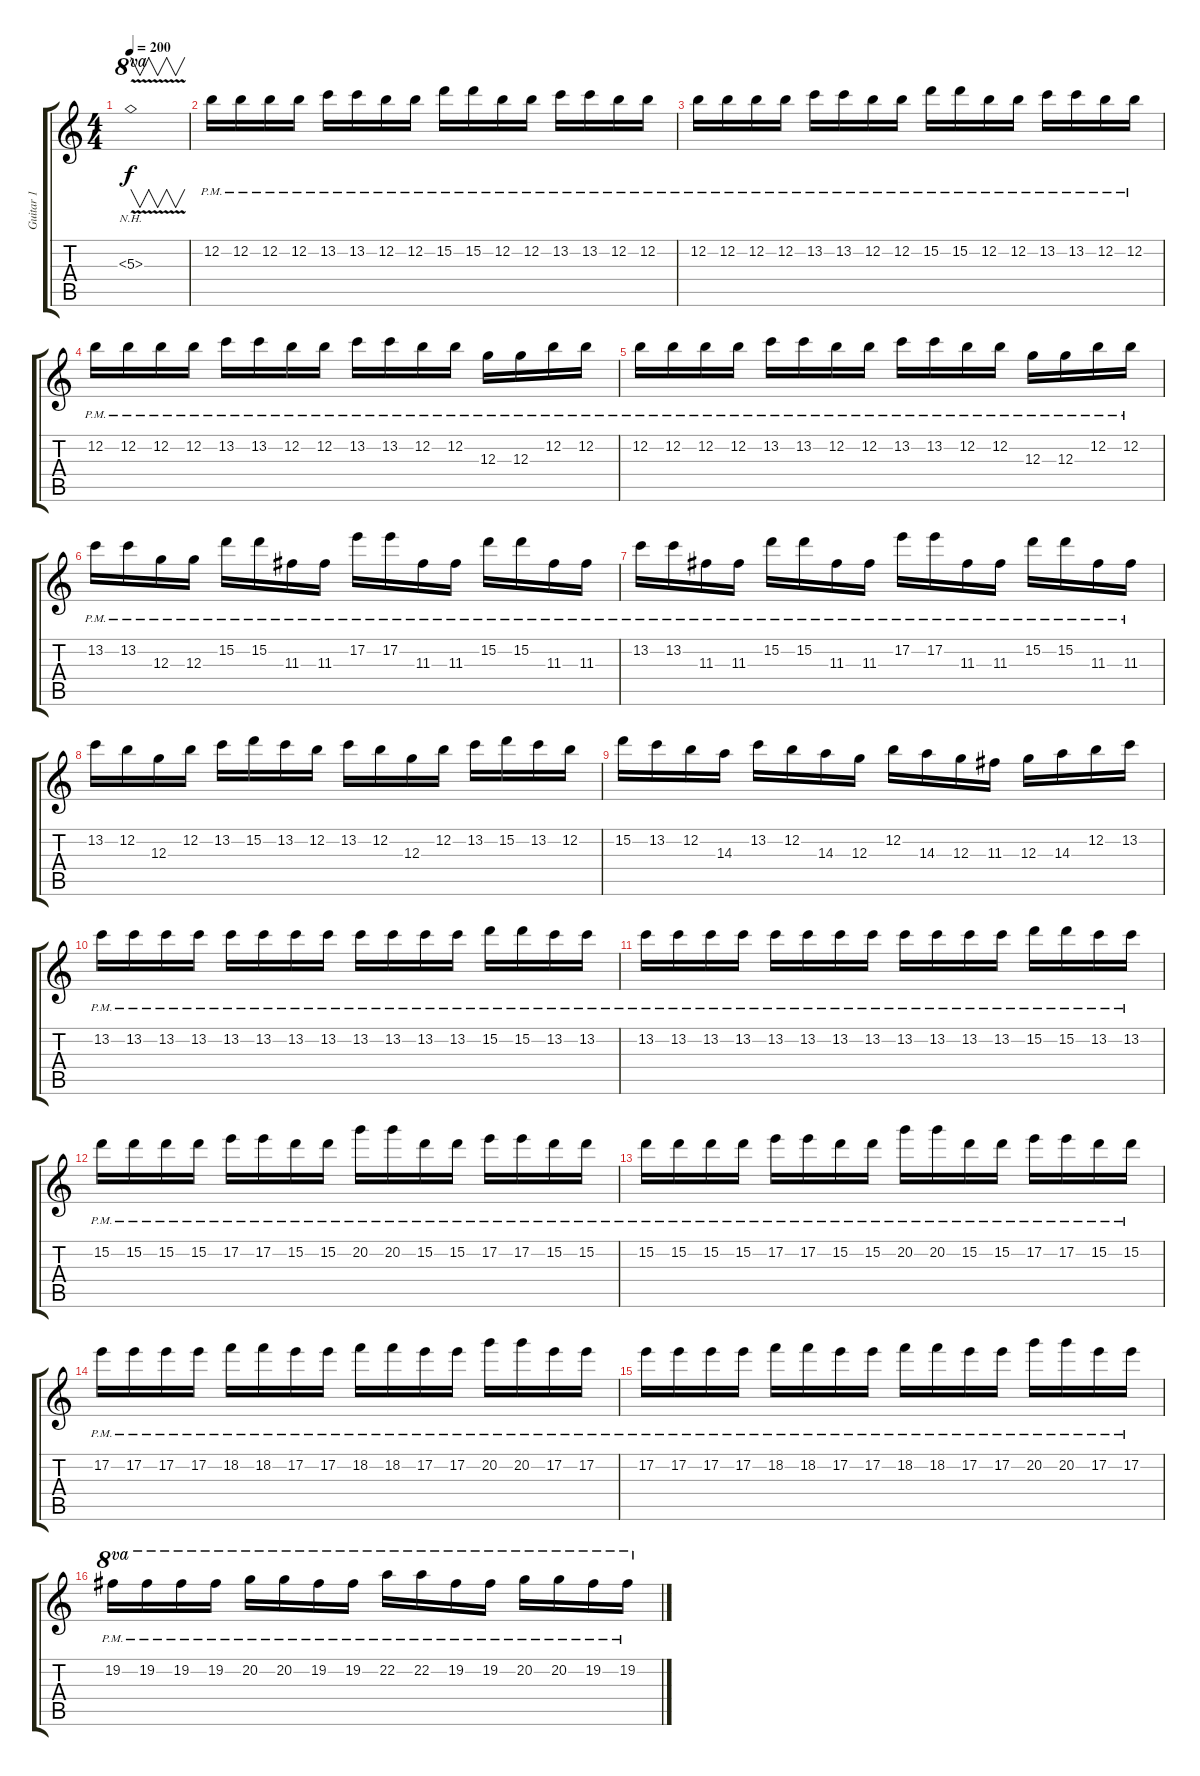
\track ("Guitar 1" "Guitar 1") {instrument overdrivenguitar}
\staff {score tabs}
\tuning (E4 B3 G3 D3 A2 E2) {hide}
\ts (4 4)
\tempo 200
\clef g2
\ks c
5.3{nh v}.1{v ot 8va dy f} |
12.2{pm}.16 12.2{pm}.16 12.2{pm}.16 12.2{pm}.16 13.2{pm}.16 13.2{pm}.16 12.2{pm}.16 12.2{pm}.16 15.2{pm}.16 15.2{pm}.16 12.2{pm}.16 12.2{pm}.16 13.2{pm}.16 13.2{pm}.16 12.2{pm}.16 12.2{pm}.16 |
12.2{pm}.16 12.2{pm}.16 12.2{pm}.16 12.2{pm}.16 13.2{pm}.16 13.2{pm}.16 12.2{pm}.16 12.2{pm}.16 15.2{pm}.16 15.2{pm}.16 12.2{pm}.16 12.2{pm}.16 13.2{pm}.16 13.2{pm}.16 12.2{pm}.16 12.2{pm}.16 |
12.2{pm}.16 12.2{pm}.16 12.2{pm}.16 12.2{pm}.16 13.2{pm}.16 13.2{pm}.16 12.2{pm}.16 12.2{pm}.16 13.2{pm}.16 13.2{pm}.16 12.2{pm}.16 12.2{pm}.16 12.3{pm}.16 12.3{pm}.16 12.2{pm}.16 12.2{pm}.16 |
12.2{pm}.16 12.2{pm}.16 12.2{pm}.16 12.2{pm}.16 13.2{pm}.16 13.2{pm}.16 12.2{pm}.16 12.2{pm}.16 13.2{pm}.16 13.2{pm}.16 12.2{pm}.16 12.2{pm}.16 12.3{pm}.16 12.3{pm}.16 12.2{pm}.16 12.2{pm}.16 |
13.2{pm}.16 13.2{pm}.16 12.3{pm}.16 12.3{pm}.16 15.2{pm}.16 15.2{pm}.16 11.3{pm}.16 11.3{pm}.16 17.2{pm}.16 17.2{pm}.16 11.3{pm}.16 11.3{pm}.16 15.2{pm}.16 15.2{pm}.16 11.3{pm}.16 11.3{pm}.16 |
13.2{pm}.16 13.2{pm}.16 11.3{pm}.16 11.3{pm}.16 15.2{pm}.16 15.2{pm}.16 11.3{pm}.16 11.3{pm}.16 17.2{pm}.16 17.2{pm}.16 11.3{pm}.16 11.3{pm}.16 15.2{pm}.16 15.2{pm}.16 11.3{pm}.16 11.3{pm}.16 |
13.2.16 12.2.16 12.3.16 12.2.16 13.2.16 15.2.16 13.2.16 12.2.16 13.2.16 12.2.16 12.3.16 12.2.16 13.2.16 15.2.16 13.2.16 12.2.16 |
15.2.16 13.2.16 12.2.16 14.3.16 13.2.16 12.2.16 14.3.16 12.3.16 12.2.16 14.3.16 12.3.16 11.3.16 12.3.16 14.3.16 12.2.16 13.2.16 |
13.2{pm}.16 13.2{pm}.16 13.2{pm}.16 13.2{pm}.16 13.2{pm}.16 13.2{pm}.16 13.2{pm}.16 13.2{pm}.16 13.2{pm}.16 13.2{pm}.16 13.2{pm}.16 13.2{pm}.16 15.2{pm}.16 15.2{pm}.16 13.2{pm}.16 13.2{pm}.16 |
13.2{pm}.16 13.2{pm}.16 13.2{pm}.16 13.2{pm}.16 13.2{pm}.16 13.2{pm}.16 13.2{pm}.16 13.2{pm}.16 13.2{pm}.16 13.2{pm}.16 13.2{pm}.16 13.2{pm}.16 15.2{pm}.16 15.2{pm}.16 13.2{pm}.16 13.2{pm}.16 |
15.2{pm}.16 15.2{pm}.16 15.2{pm}.16 15.2{pm}.16 17.2{pm}.16 17.2{pm}.16 15.2{pm}.16 15.2{pm}.16 20.2{pm}.16 20.2{pm}.16 15.2{pm}.16 15.2{pm}.16 17.2{pm}.16 17.2{pm}.16 15.2{pm}.16 15.2{pm}.16 |
15.2{pm}.16 15.2{pm}.16 15.2{pm}.16 15.2{pm}.16 17.2{pm}.16 17.2{pm}.16 15.2{pm}.16 15.2{pm}.16 20.2{pm}.16 20.2{pm}.16 15.2{pm}.16 15.2{pm}.16 17.2{pm}.16 17.2{pm}.16 15.2{pm}.16 15.2{pm}.16 |
17.2{pm}.16 17.2{pm}.16 17.2{pm}.16 17.2{pm}.16 18.2{pm}.16 18.2{pm}.16 17.2{pm}.16 17.2{pm}.16 18.2{pm}.16 18.2{pm}.16 17.2{pm}.16 17.2{pm}.16 20.2{pm}.16 20.2{pm}.16 17.2{pm}.16 17.2{pm}.16 |
17.2{pm}.16 17.2{pm}.16 17.2{pm}.16 17.2{pm}.16 18.2{pm}.16 18.2{pm}.16 17.2{pm}.16 17.2{pm}.16 18.2{pm}.16 18.2{pm}.16 17.2{pm}.16 17.2{pm}.16 20.2{pm}.16 20.2{pm}.16 17.2{pm}.16 17.2{pm}.16 |
19.2{pm}.16{ot 8va} 19.2{pm}.16{ot 8va} 19.2{pm}.16{ot 8va} 19.2{pm}.16{ot 8va} 20.2{pm}.16{ot 8va} 20.2{pm}.16{ot 8va} 19.2{pm}.16{ot 8va} 19.2{pm}.16{ot 8va} 22.2{pm}.16{ot 8va} 22.2{pm}.16{ot 8va} 19.2{pm}.16{ot 8va} 19.2{pm}.16{ot 8va} 20.2{pm}.16{ot 8va} 20.2{pm}.16{ot 8va} 19.2{pm}.16{ot 8va} 19.2{pm}.16{ot 8va}
